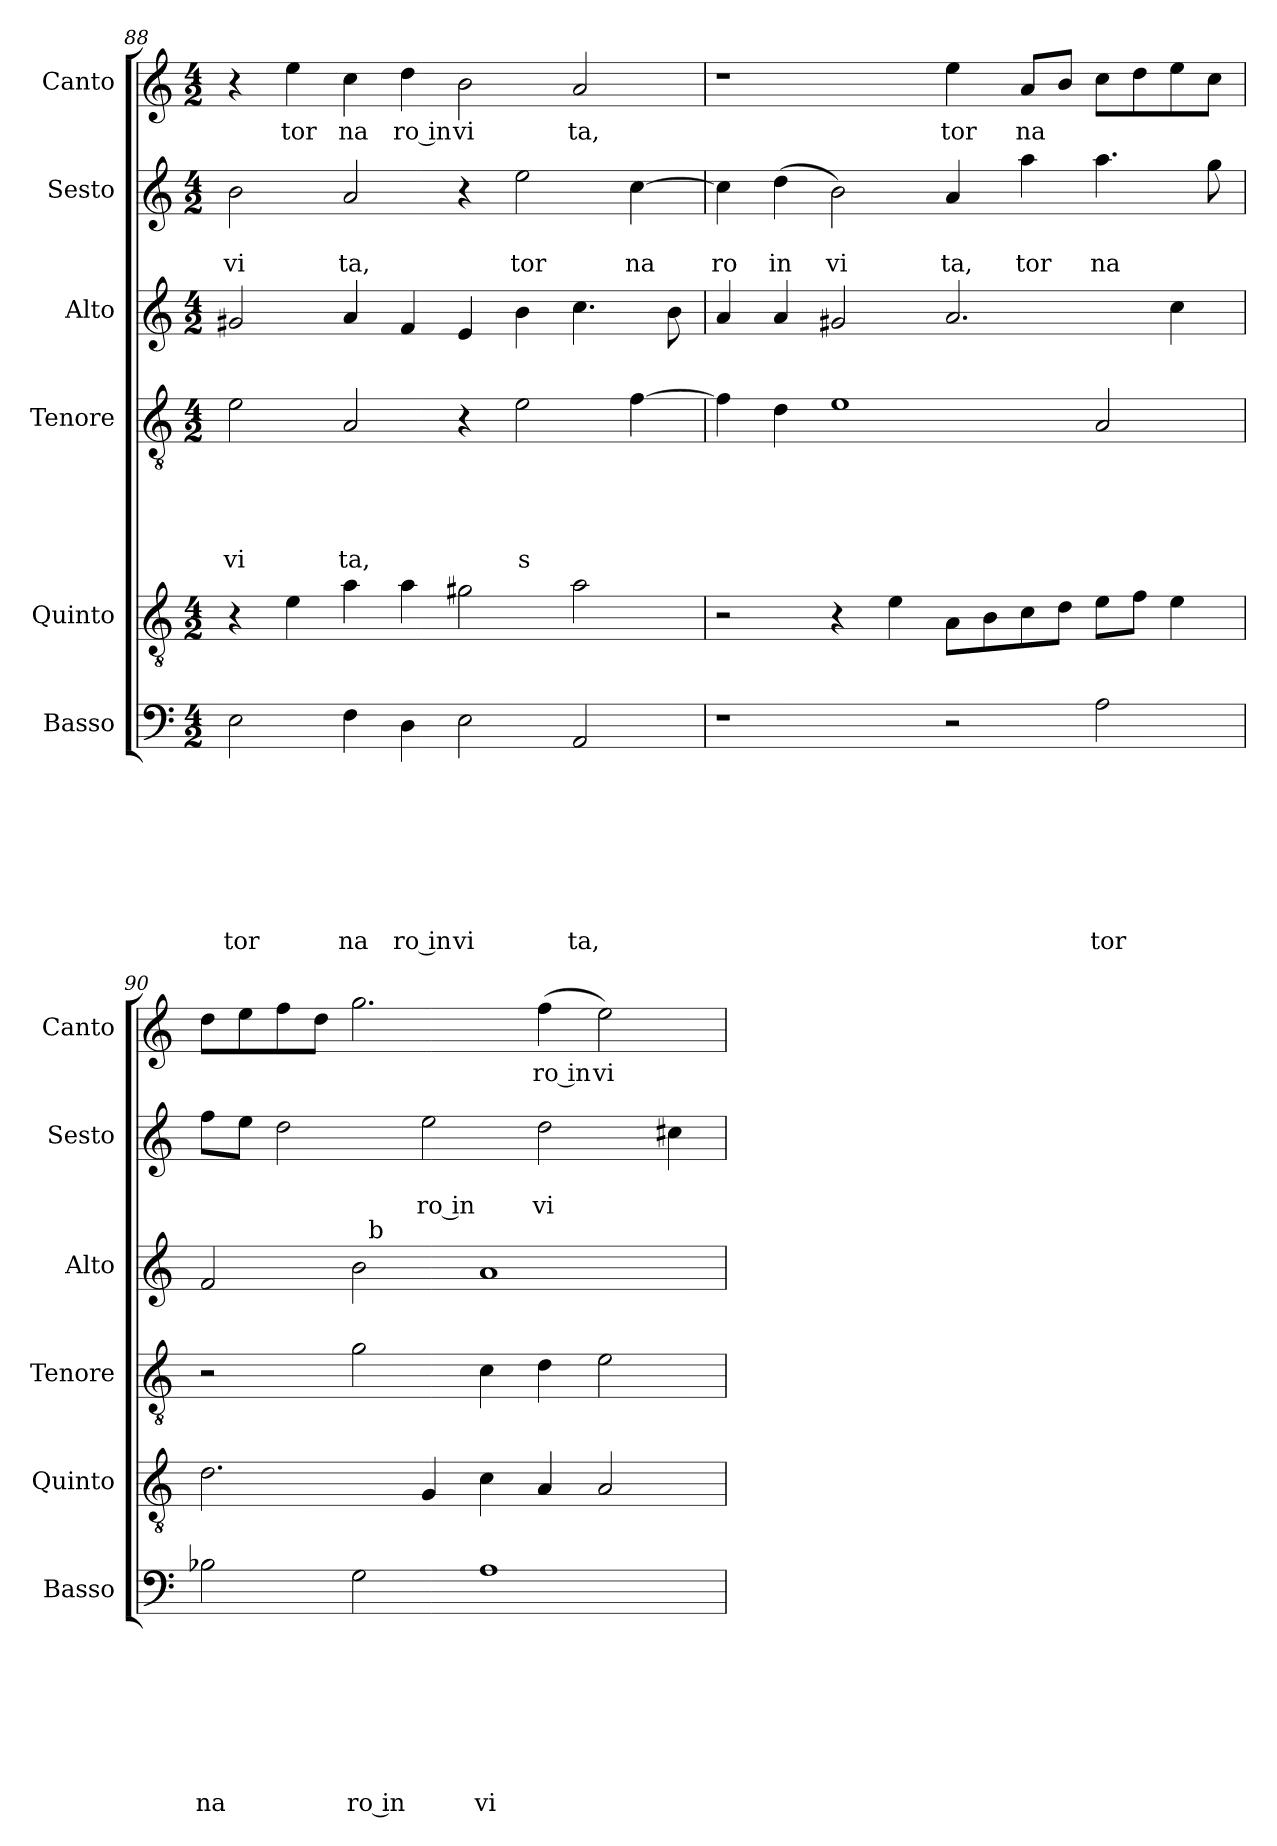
**kern	**text	**text	**text	**text	**text	**text	**text	**text	**kern	**kern	**text	**text	**text	**text	**text	**kern	**kern	**text	**text	**kern	**text
*part6	*part6	*part6	*part6	*part6	*part6	*part6	*part6	*part6	*part5	*part4	*part4	*part4	*part4	*part4	*part4	*part3	*part2	*part2	*part2	*part1	*part1
*staff6	*staff6	*staff6	*staff6	*staff6	*staff6	*staff6	*staff6	*staff6	*staff5	*staff4	*staff4	*staff4	*staff4	*staff4	*staff4	*staff3	*staff2	*staff2	*staff2	*staff1	*staff1
*I"Basso	*	*	*	*	*	*	*	*	*I"Quinto	*I"Tenore	*	*	*	*	*	*I"Alto	*I"Sesto	*	*	*I"Canto	*
*I'Basso	*	*	*	*	*	*	*	*	*I'Quinto	*I'Tenore	*	*	*	*	*	*I'Alto	*I'Sesto	*	*	*I'Canto	*
*clefF4	*	*	*	*	*	*	*	*	*clefGv2	*clefGv2	*	*	*	*	*	*clefG2	*clefG2	*	*	*clefG2	*
*k[]	*	*	*	*	*	*	*	*	*k[]	*k[]	*	*	*	*	*	*k[]	*k[]	*	*	*k[]	*
*C:	*	*	*	*	*	*	*	*	*C:	*C:	*	*	*	*	*	*C:	*C:	*	*	*C:	*
*M4/2	*	*	*	*	*	*	*	*	*M4/2	*M4/2	*	*	*	*	*	*M4/2	*M4/2	*	*	*M4/2	*
=88	=88	=88	=88	=88	=88	=88	=88	=88	=88	=88	=88	=88	=88	=88	=88	=88	=88	=88	=88	=88	=88
!	!	!	!	!	!	!	!	!LO:LY:b	!	!	!	!	!	!	!LO:LY:b	!	!	!	!LO:LY:b	!	!
2E\	.	.	.	.	.	.	.	tor	4r	2e\	.	.	.	.	vi	2g#X/	2b\	.	vi	4r	.
!	!	!	!	!	!	!	!	!	!	!	!	!	!	!	!	!	!	!	!	!	!LO:LY:b
.	.	.	.	.	.	.	.	.	4e\	.	.	.	.	.	.	.	.	.	.	4ee\	tor
!	!	!	!	!	!	!	!	!LO:LY:b	!	!	!	!	!	!	!LO:LY:b	!	!	!	!LO:LY:b	!	!LO:LY:b
4F\	.	.	.	.	.	.	.	na	4a\	2A/	.	.	.	.	ta,	4a/	2a/	.	ta,	4cc\	na
!	!	!	!	!	!	!	!	!LO:LY:b:rj	!	!	!	!	!	!	!	!	!	!	!	!	!LO:LY:b:rj
4D\	.	.	.	.	.	.	.	ro in	4a\	.	.	.	.	.	.	4f/	.	.	.	4dd\	ro in
!	!	!	!	!	!	!	!	!LO:LY:b	!	!	!	!	!	!	!	!	!	!	!	!	!LO:LY:b
2E\	.	.	.	.	.	.	.	vi	2g#X\	4r	.	.	.	.	.	4e/	4r	.	.	2b\	vi
!	!	!	!	!	!	!	!	!	!	!	!	!	!	!	!LO:LY:b	!	!	!	!LO:LY:b	!	!
.	.	.	.	.	.	.	.	.	.	2e\	.	.	.	.	s	4b\	2ee\	.	tor	.	.
!	!	!	!	!	!	!	!	!LO:LY:b	!	!	!	!	!	!	!	!	!	!	!	!	!LO:LY:b
2AA/	.	.	.	.	.	.	.	ta,	2a\	.	.	.	.	.	.	4.cc\	.	.	.	2a/	ta,
!	!	!	!	!	!	!	!	!	!	!	!	!	!	!	!	!	!	!	!LO:LY:b	!	!
.	.	.	.	.	.	.	.	.	.	[>4f\	.	.	.	.	.	.	[>4cc\	.	na	.	.
.	.	.	.	.	.	.	.	.	.	.	.	.	.	.	.	8b\	.	.	.	.	.
=89	=89	=89	=89	=89	=89	=89	=89	=89	=89	=89	=89	=89	=89	=89	=89	=89	=89	=89	=89	=89	=89
!	!	!	!	!	!	!	!	!	!	!	!	!	!	!	!	!	!	!	!LO:LY:b	!	!
1r	.	.	.	.	.	.	.	.	2r	4f\]	.	.	.	.	.	4a/	4cc\]	.	ro	1r	.
!	!	!	!	!	!	!	!	!	!	!	!	!	!	!	!	!	!	!	!LO:LY:b	!	!
.	.	.	.	.	.	.	.	.	.	4d\	.	.	.	.	.	4a/	(<4dd\	.	in	.	.
!	!	!	!	!	!	!	!	!	!	!	!	!	!	!	!	!	!	!	!LO:LY:b	!	!
.	.	.	.	.	.	.	.	.	4r	1e	.	.	.	.	.	2g#X/	2b\)	.	vi	.	.
.	.	.	.	.	.	.	.	.	4e\	.	.	.	.	.	.	.	.	.	.	.	.
!	!	!	!	!	!	!	!	!	!	!	!	!	!	!	!	!	!	!	!LO:LY:b	!	!LO:LY:b
2r	.	.	.	.	.	.	.	.	8A\L	.	.	.	.	.	.	2.a/	4a/	.	ta,	4ee\	tor
.	.	.	.	.	.	.	.	.	8B\	.	.	.	.	.	.	.	.	.	.	.	.
!	!	!	!	!	!	!	!	!	!	!	!	!	!	!	!	!	!	!	!LO:LY:b	!	!LO:LY:b
.	.	.	.	.	.	.	.	.	8c\	.	.	.	.	.	.	.	4aa\	.	tor	8a/L	na
.	.	.	.	.	.	.	.	.	8d\J	.	.	.	.	.	.	.	.	.	.	8b/J	.
!	!	!	!	!	!	!	!	!LO:LY:b	!	!	!	!	!	!	!	!	!	!	!LO:LY:b	!	!
2A\	.	.	.	.	.	.	.	tor	8e\L	2A/	.	.	.	.	.	.	4.aa\	.	na	8cc\L	.
.	.	.	.	.	.	.	.	.	8f\J	.	.	.	.	.	.	.	.	.	.	8dd\	.
.	.	.	.	.	.	.	.	.	4e\	.	.	.	.	.	.	4cc\	.	.	.	8ee\	.
.	.	.	.	.	.	.	.	.	.	.	.	.	.	.	.	.	8gg\	.	.	8cc\J	.
=90	=90	=90	=90	=90	=90	=90	=90	=90	=90	=90	=90	=90	=90	=90	=90	=90	=90	=90	=90	=90	=90
!	!	!	!	!	!	!	!	!LO:LY:b	!	!	!	!	!	!	!	!	!	!	!	!	!
*	*	*	*	*	*	*	*	*	*	*	*	*	*	*	*	*^	*	*	*	*	*
2B-X\	.	.	.	.	.	.	.	na	2.d\	2r	.	.	.	.	.	2f/	2ryy	8ff\L	.	.	8dd\L	.
.	.	.	.	.	.	.	.	.	.	.	.	.	.	.	.	.	.	8ee\J	.	.	8ee\	.
.	.	.	.	.	.	.	.	.	.	.	.	.	.	.	.	.	.	2dd\	.	.	8ff\	.
.	.	.	.	.	.	.	.	.	.	.	.	.	.	.	.	.	.	.	.	.	8dd\J	.
!	!	!	!	!	!	!	!	!LO:LY:b:rj	!	!	!	!	!	!	!	!	!	!	!	!	!	!
2G\	.	.	.	.	.	.	.	ro in	.	2g\	.	.	.	.	.	2b\	32ryy	.	.	.	2.gg\	.
!	!	!	!	!	!	!	!	!	!	!	!	!	!	!	!	!	!LO:TX:a:t=b	!	!	!	!	!
.	.	.	.	.	.	.	.	.	.	.	.	.	.	.	.	.	1ryy	.	.	.	.	.
!	!	!	!	!	!	!	!	!	!	!	!	!	!	!	!	!	!	!	!	!LO:LY:b:rj	!	!
.	.	.	.	.	.	.	.	.	4G/	.	.	.	.	.	.	.	.	2ee\	.	ro in	.	.
!	!	!	!	!	!	!	!	!LO:LY:b	!	!	!	!	!	!	!	!	!	!	!	!	!	!
1A	.	.	.	.	.	.	.	vi	4c\	4c\	.	.	.	.	.	1a	.	.	.	.	.	.
!	!	!	!	!	!	!	!	!	!	!	!	!	!	!	!	!	!	!	!	!LO:LY:b	!	!LO:LY:b:rj
.	.	.	.	.	.	.	.	.	4A/	4d\	.	.	.	.	.	.	.	2dd\	.	vi	(<4ff\	ro in
!	!	!	!	!	!	!	!	!	!	!	!	!	!	!	!	!	!	!	!	!	!	!LO:LY:b
.	.	.	.	.	.	.	.	.	2A/	2e\	.	.	.	.	.	.	.	.	.	.	2ee\)	vi
.	.	.	.	.	.	.	.	.	.	.	.	.	.	.	.	.	4...ryy	.	.	.	.	.
.	.	.	.	.	.	.	.	.	.	.	.	.	.	.	.	.	.	4cc#X\	.	.	.	.
*	*	*	*	*	*	*	*	*	*	*	*	*	*	*	*	*v	*v	*	*	*	*	*
=	=	=	=	=	=	=	=	=	=	=	=	=	=	=	=	=	=	=	=	=	=
*-	*-	*-	*-	*-	*-	*-	*-	*-	*-	*-	*-	*-	*-	*-	*-	*-	*-	*-	*-	*-	*-
